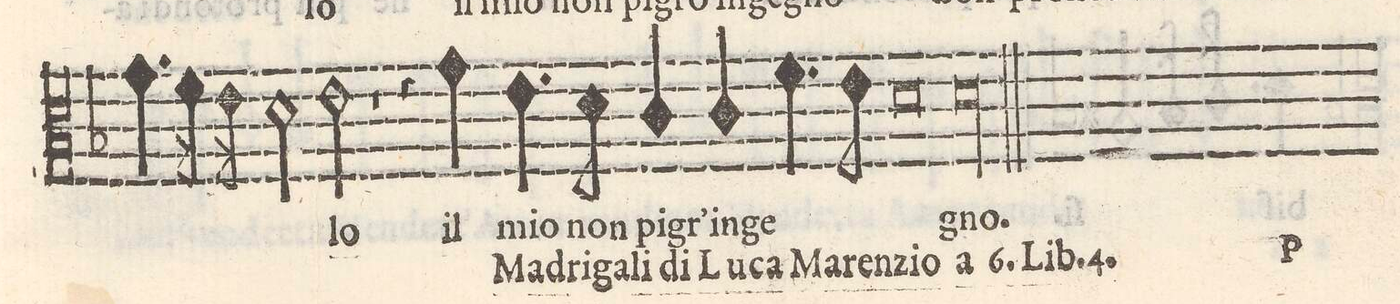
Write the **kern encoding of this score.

**kern	**text
*I"QVINTO	*
*clefC3	*
*k[b-]	*
*met(C)	*
*M2/1	*
4.g\	.
16f\	.
16e\	.
2d\	.
2e\	-lo
=36-	=36-
1r	.
4r	.
4g\	il
4.e\	mio
8d\	non
=37-	=37-
4c/	pigr'-
4c/	-in-
4.f\	-ge-
8e\	.
0d	.
=38-	=38-
0.d	-gno.
=39-	=39-
=	=
*-	*-
